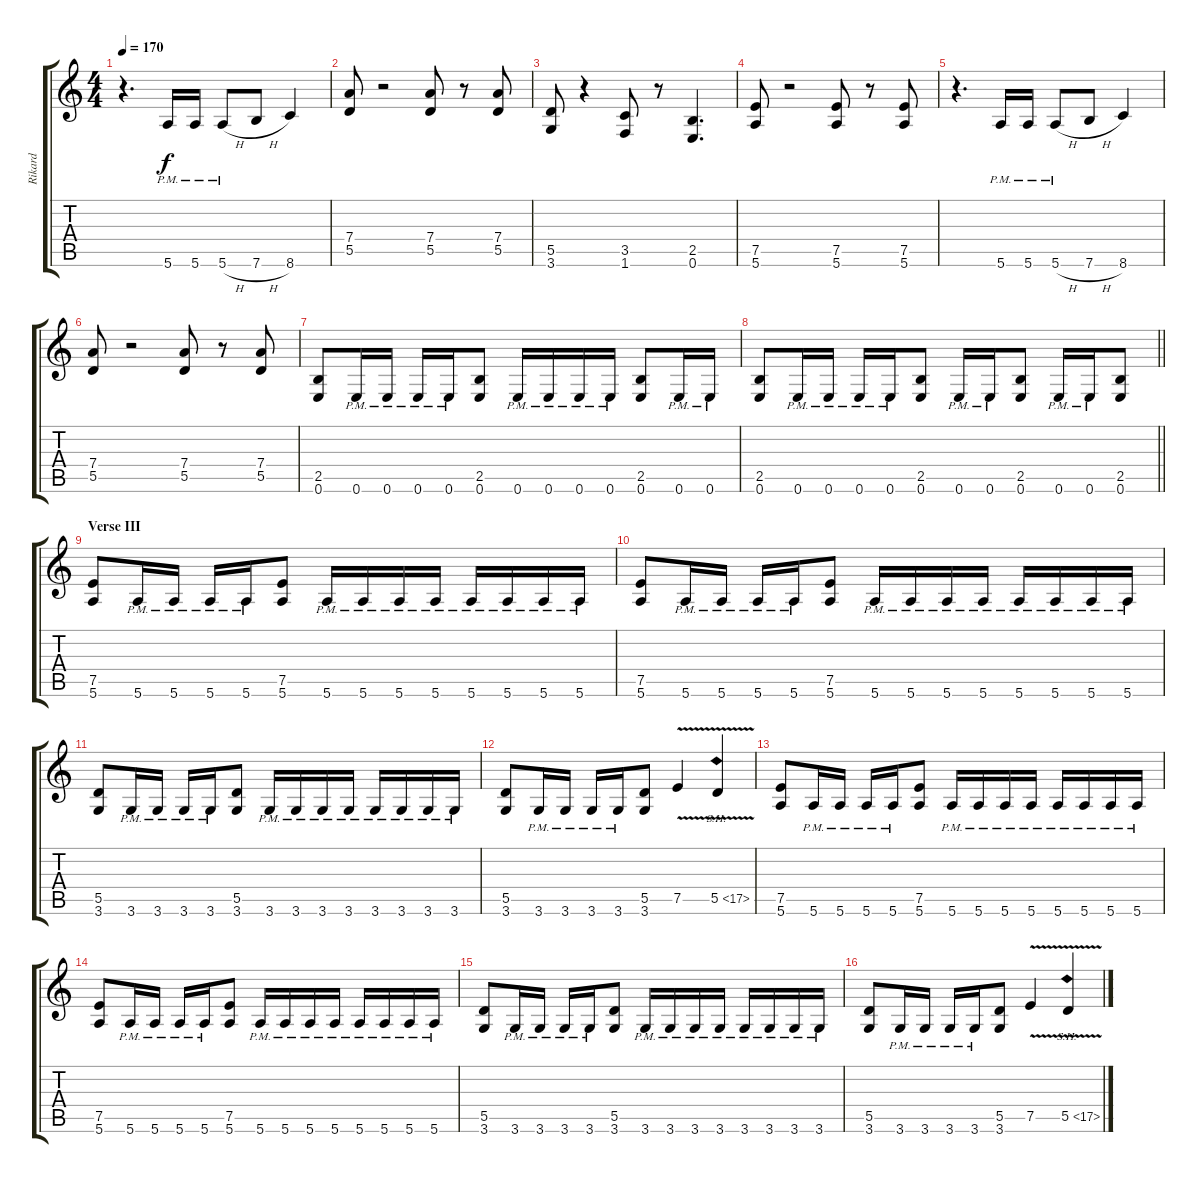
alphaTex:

\track ("Rikard" "Rikard") {instrument distortionguitar}
\staff {score tabs}
\tuning (E4 B3 G3 D3 A2 E2) {hide}
\ts (4 4)
\tempo 170
\clef g2
\ks c
r.4{d dy f} 5.6{pm}.16 5.6{pm}.16 5.6{h pm}.8 7.6{h}.8 8.6.4 |
(7.4 5.5).8 r.2 (7.4 5.5).8 r.8 (7.4 5.5).8 |
(5.5 3.6).8 r.4 (3.5 1.6).8 r.8 (2.5 0.6).4{d} |
(7.5 5.6).8 r.2 (7.5 5.6).8 r.8 (7.5 5.6).8 |
r.4{d} 5.6{pm}.16 5.6{pm}.16 5.6{h pm}.8 7.6{h}.8 8.6.4 |
(7.4 5.5).8 r.2 (7.4 5.5).8 r.8 (7.4 5.5).8 |
(2.5 0.6).8 0.6{pm}.16 0.6{pm}.16 0.6{pm}.16 0.6{pm}.16 (2.5 0.6).8 0.6{pm}.16 0.6{pm}.16 0.6{pm}.16 0.6{pm}.16 (2.5 0.6).8 0.6{pm}.16 0.6{pm}.16 |
\barLineRight lightlight
(2.5 0.6).8 0.6{pm}.16 0.6{pm}.16 0.6{pm}.16 0.6{pm}.16 (2.5 0.6).8 0.6{pm}.16 0.6{pm}.16 (2.5 0.6).8 0.6{pm}.16 0.6{pm}.16 (2.5 0.6).8 |
\section ("" "Verse III")
(7.5 5.6).8 5.6{pm}.16 5.6{pm}.16 5.6{pm}.16 5.6{pm}.16 (7.5 5.6).8 5.6{pm}.16 5.6{pm}.16 5.6{pm}.16 5.6{pm}.16 5.6{pm}.16 5.6{pm}.16 5.6{pm}.16 5.6{pm}.16 |
(7.5 5.6).8 5.6{pm}.16 5.6{pm}.16 5.6{pm}.16 5.6{pm}.16 (7.5 5.6).8 5.6{pm}.16 5.6{pm}.16 5.6{pm}.16 5.6{pm}.16 5.6{pm}.16 5.6{pm}.16 5.6{pm}.16 5.6{pm}.16 |
(5.5 3.6).8 3.6{pm}.16 3.6{pm}.16 3.6{pm}.16 3.6{pm}.16 (5.5 3.6).8 3.6{pm}.16 3.6{pm}.16 3.6{pm}.16 3.6{pm}.16 3.6{pm}.16 3.6{pm}.16 3.6{pm}.16 3.6{pm}.16 |
(5.5 3.6).8 3.6{pm}.16 3.6{pm}.16 3.6{pm}.16 3.6{pm}.16 (5.5 3.6).8 7.5{v}.4 5.5{sh 12 v}.4 |
(7.5 5.6).8 5.6{pm}.16 5.6{pm}.16 5.6{pm}.16 5.6{pm}.16 (7.5 5.6).8 5.6{pm}.16 5.6{pm}.16 5.6{pm}.16 5.6{pm}.16 5.6{pm}.16 5.6{pm}.16 5.6{pm}.16 5.6{pm}.16 |
(7.5 5.6).8 5.6{pm}.16 5.6{pm}.16 5.6{pm}.16 5.6{pm}.16 (7.5 5.6).8 5.6{pm}.16 5.6{pm}.16 5.6{pm}.16 5.6{pm}.16 5.6{pm}.16 5.6{pm}.16 5.6{pm}.16 5.6{pm}.16 |
(5.5 3.6).8 3.6{pm}.16 3.6{pm}.16 3.6{pm}.16 3.6{pm}.16 (5.5 3.6).8 3.6{pm}.16 3.6{pm}.16 3.6{pm}.16 3.6{pm}.16 3.6{pm}.16 3.6{pm}.16 3.6{pm}.16 3.6{pm}.16 |
(5.5 3.6).8 3.6{pm}.16 3.6{pm}.16 3.6{pm}.16 3.6{pm}.16 (5.5 3.6).8 7.5{v}.4 5.5{sh 12 v}.4
